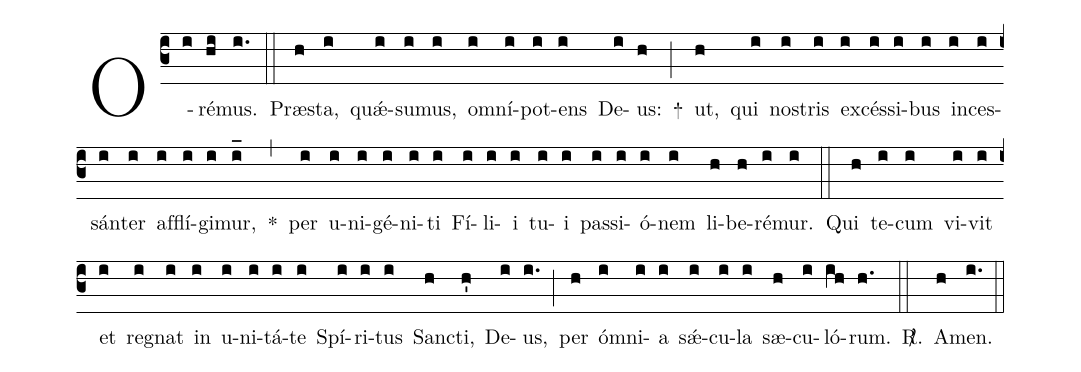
%%
(c3)
O(i)ré(hi)mus.(i.) (::)

Præs(h)ta,(i) quǽ(i)su(i)mus,(i) om(i)ní(i)pot(i)ens(i) De(i)us:(h) +(;)
ut,(h) qui(i) nos(i)tris(i) ex(i)cés(i)si(i)bus(i) in(i)ces(i)sán(i)ter(i) af(i)flí(i)gi(i)mur,(i_) *(,)
per(i) u(i)ni(i)gé(i)ni(i)ti(i) Fí(i)li(i)i(i) tu(i)i(i) pas(i)si(i)ó(i)nem(i) li(h)be(h)ré(i)mur.(i) (::)

Qui(h) te(i)cum(i) vi(i)vit(i) et(i) re(i)gnat(i) in(i) u(i)ni(i)tá(i)te(i) Spí(i)ri(i)tus(i) San(h)cti,(h') De(i)us,(i.) (;)
per(h) óm(i)ni(i)a(i) sǽ(i)cu(i)la(i) sæ(h)cu(i)ló(ih)rum.(h.) <sp>R/</sp>.(::)
A(h)men.(i.) (::)
